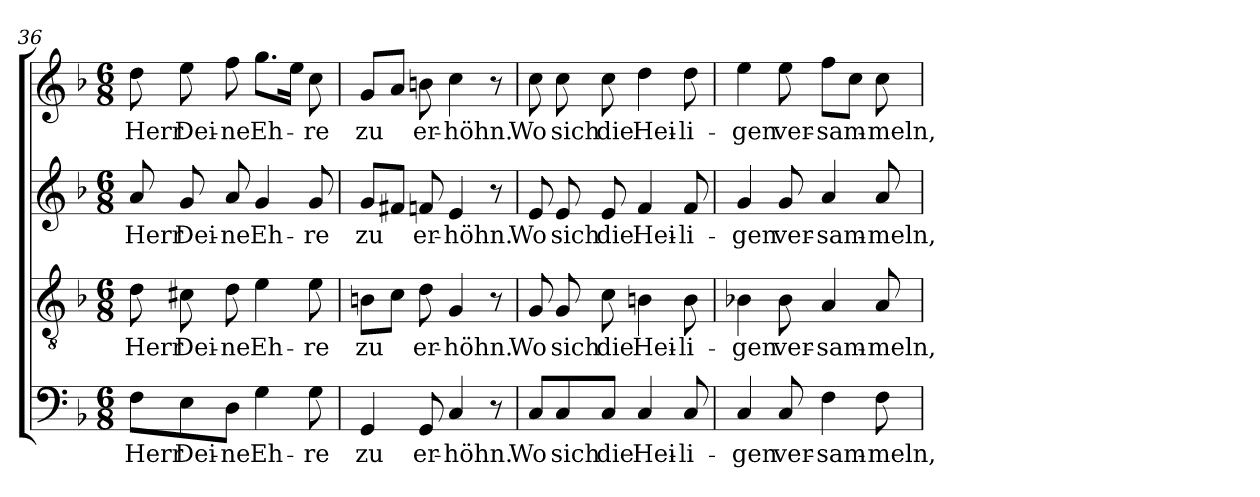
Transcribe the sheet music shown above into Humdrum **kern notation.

**kern	**text	**kern	**text	**kern	**text	**kern	**text
*part4	*part4	*part3	*part3	*part2	*part2	*part1	*part1
*staff4	*staff4	*staff3	*staff3	*staff2	*staff2	*staff1	*staff1
*clefF4	*	*clefGv2	*	*clefG2	*	*clefG2	*
*k[b-]	*	*k[b-]	*	*k[b-]	*	*k[b-]	*
*F:	*	*F:	*	*F:	*	*F:	*
*M6/8	*	*M6/8	*	*M6/8	*	*M6/8	*
=36	=36	=36	=36	=36	=36	=36	=36
!	!LO:LY:b	!	!LO:LY:b	!	!LO:LY:b	!	!LO:LY:b
8F\L	Herr	8d\	Herr	8a/	Herr	8dd\	Herr
!	!LO:LY:b	!	!LO:LY:b	!	!LO:LY:b	!	!LO:LY:b
8E\	Dei-	8c#X\	Dei-	8g/	Dei-	8ee\	Dei-
!	!LO:LY:b	!	!LO:LY:b	!	!LO:LY:b	!	!LO:LY:b
8D\J	-ne	8d\	-ne	8a/	-ne	8ff\	-ne
!	!LO:LY:b	!	!LO:LY:b	!	!LO:LY:b	!	!LO:LY:b
4G\	Eh-	4e\	Eh-	4g/	Eh-	8.gg\L	Eh-
.	.	.	.	.	.	16ee\Jk	.
!	!LO:LY:b	!	!LO:LY:b	!	!LO:LY:b	!	!LO:LY:b
8G\	-re	8e\	-re	8g/	-re	8cc\	-re
=37	=37	=37	=37	=37	=37	=37	=37
!	!LO:LY:b	!	!LO:LY:b	!	!LO:LY:b	!	!LO:LY:b
4GG/	zu	8Bn\L	zu	8g/L	zu	8g/L	zu
.	.	8c\J	.	8f#X/J	.	8a/J	.
!	!LO:LY:b	!	!LO:LY:b	!	!LO:LY:b	!	!LO:LY:b
8GG/	er-	8d\	er-	8fn/	er-	8bn\	er-
!	!LO:LY:b	!	!LO:LY:b	!	!LO:LY:b	!	!LO:LY:b
4C/	-höhn.	4G/	-höhn.	4e/	-höhn.	4cc\	-höhn.
8r	.	8r	.	8r	.	8r	.
!!LO:LB:g=z
=38	=38	=38	=38	=38	=38	=38	=38
!	!LO:LY:b	!	!LO:LY:b	!	!LO:LY:b	!	!LO:LY:b
8C/L	Wo	8G/	Wo	8e/	Wo	8cc\	Wo
!	!LO:LY:b	!	!LO:LY:b	!	!LO:LY:b	!	!LO:LY:b
8C/	sich	8G/	sich	8e/	sich	8cc\	sich
!	!LO:LY:b	!	!LO:LY:b	!	!LO:LY:b	!	!LO:LY:b
8C/J	die	8c\	die	8e/	die	8cc\	die
!	!LO:LY:b	!	!LO:LY:b	!	!LO:LY:b	!	!LO:LY:b
4C/	Hei-	4Bn\	Hei-	4f/	Hei-	4dd\	Hei-
!	!LO:LY:b	!	!LO:LY:b	!	!LO:LY:b	!	!LO:LY:b
8C/	-li-	8B\	-li-	8f/	-li-	8dd\	-li-
=39	=39	=39	=39	=39	=39	=39	=39
!	!LO:LY:b	!	!LO:LY:b	!	!LO:LY:b	!	!LO:LY:b
4C/	-gen	4B-X\	-gen	4g/	-gen	4ee\	-gen
!	!LO:LY:b	!	!LO:LY:b	!	!LO:LY:b	!	!LO:LY:b
8C/	ver-	8B-\	ver-	8g/	ver-	8ee\	ver-
!	!LO:LY:b	!	!LO:LY:b	!	!LO:LY:b	!	!LO:LY:b
4F\	-sam-	4A/	-sam-	4a/	-sam-	8ff\L	-sam-
.	.	.	.	.	.	8cc\J	.
!	!LO:LY:b	!	!LO:LY:b	!	!LO:LY:b	!	!LO:LY:b
8F\	-meln,	8A/	-meln,	8a/	-meln,	8cc\	-meln,
=	=	=	=	=	=	=	=
*-	*-	*-	*-	*-	*-	*-	*-
